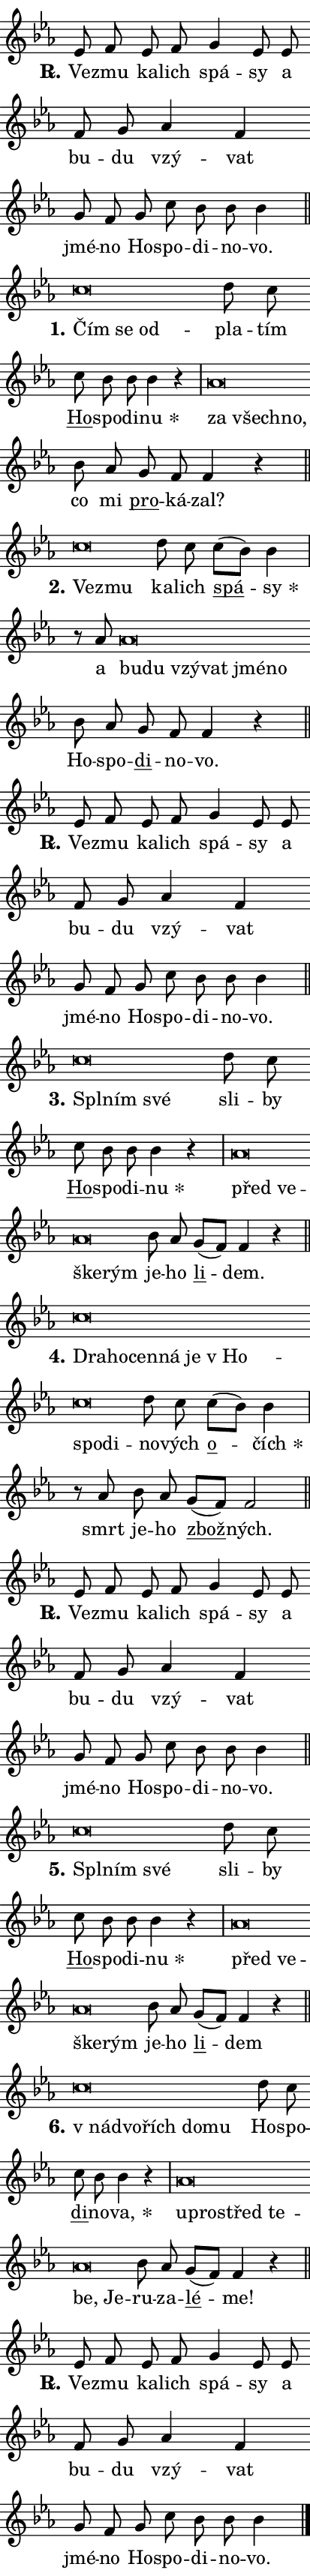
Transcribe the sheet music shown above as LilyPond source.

\version "2.24.0"
\header { tagline = "" }
\paper {
  indent = 0\cm
  top-margin = 0\cm
  right-margin = 0\cm
  bottom-margin = 0\cm
  left-margin = 0\cm
  paper-width = 7\cm
  page-breaking = #ly:one-page-breaking
  system-system-spacing.basic-distance = #11
  score-system-spacing.basic-distance = #11
  ragged-last = ##f
}


%% Author: Thomas Morley
%% https://lists.gnu.org/archive/html/lilypond-user/2020-05/msg00002.html
#(define (line-position grob)
"Returns position of @var[grob} in current system:
   @code{'start}, if at first time-step
   @code{'end}, if at last time-step
   @code{'middle} otherwise
"
  (let* ((col (ly:item-get-column grob))
         (ln (ly:grob-object col 'left-neighbor))
         (rn (ly:grob-object col 'right-neighbor))
         (col-to-check-left (if (ly:grob? ln) ln col))
         (col-to-check-right (if (ly:grob? rn) rn col))
         (break-dir-left
           (and
             (ly:grob-property col-to-check-left 'non-musical #f)
             (ly:item-break-dir col-to-check-left)))
         (break-dir-right
           (and
             (ly:grob-property col-to-check-right 'non-musical #f)
             (ly:item-break-dir col-to-check-right))))
        (cond ((eqv? 1 break-dir-left) 'start)
              ((eqv? -1 break-dir-right) 'end)
              (else 'middle))))

#(define (tranparent-at-line-position vctor)
  (lambda (grob)
  "Relying on @code{line-position} select the relevant enry from @var{vctor}.
Used to determine transparency,"
    (case (line-position grob)
      ((end) (not (vector-ref vctor 0)))
      ((middle) (not (vector-ref vctor 1)))
      ((start) (not (vector-ref vctor 2))))))

noteHeadBreakVisibility =
#(define-music-function (break-visibility)(vector?)
"Makes @code{NoteHead}s transparent relying on @var{break-visibility}"
#{
  \override NoteHead.transparent =
    #(tranparent-at-line-position break-visibility)
#})

#(define delete-ledgers-for-transparent-note-heads
  (lambda (grob)
    "Reads whether a @code{NoteHead} is transparent.
If so this @code{NoteHead} is removed from @code{'note-heads} from
@var{grob}, which is supposed to be @code{LedgerLineSpanner}.
As a result ledgers are not printed for this @code{NoteHead}"
    (let* ((nhds-array (ly:grob-object grob 'note-heads))
           (nhds-list
             (if (ly:grob-array? nhds-array)
                 (ly:grob-array->list nhds-array)
                 '()))
           ;; Relies on the transparent-property being done before
           ;; Staff.LedgerLineSpanner.after-line-breaking is executed.
           ;; This is fragile ...
           (to-keep
             (remove
               (lambda (nhd)
                 (ly:grob-property nhd 'transparent #f))
               nhds-list)))
      ;; TODO find a better method to iterate over grob-arrays, similiar
      ;; to filter/remove etc for lists
      ;; For now rebuilt from scratch
      (set! (ly:grob-object grob 'note-heads)  '())
      (for-each
        (lambda (nhd)
          (ly:pointer-group-interface::add-grob grob 'note-heads nhd))
        to-keep))))

hideNotes = {
  \noteHeadBreakVisibility #begin-of-line-visible
}
unHideNotes = {
  \noteHeadBreakVisibility #all-visible
}

% work-around for resetting accidentals
% https://lilypond.org/doc/v2.23/Documentation/notation/displaying-rhythms#unmetered-music
cadenzaMeasure = {
  \cadenzaOff
  \partial 1024 s1024
  \cadenzaOn
}

#(define-markup-command (accent layout props text) (markup?)
  "Underline accented syllable"
  (interpret-markup layout props
    #{\markup \override #'(offset . 4.3) \underline { #text }#}))

responsum = \markup \concat {
  "R" \hspace #-1.05 \path #0.1 #'((moveto 0 0.07) (lineto 0.9 0.8)) \hspace #0.05 "."
}

\layout {
    \context {
        \Staff
        \remove "Time_signature_engraver"
        \override LedgerLineSpanner.after-line-breaking = #delete-ledgers-for-transparent-note-heads
    }
    \context {
        \Voice {
            \override NoteHead.output-attributes = #'((class . "notehead"))
            \override Hairpin.height = #0.55
        }
    }
    \context {
        \Lyrics {
            \override StanzaNumber.output-attributes = #'((class . "stanzanumber"))
            \override LyricSpace.minimum-distance = #0.9
            \override LyricText.font-name = #"TeX Gyre Schola"
            \override LyricText.font-size = 1
            \override StanzaNumber.font-name = #"TeX Gyre Schola Bold"
            \override StanzaNumber.font-size = 1
        }
    }
}

% magnetic-lyrics.ily
%
%   written by
%     Jean Abou Samra <jean@abou-samra.fr>
%     Werner Lemberg <wl@gnu.org>
%
%   adapted by
%     Jiri Hon <jiri.hon@gmail.com>
%
% Version 2022-Apr-15

% https://www.mail-archive.com/lilypond-user@gnu.org/msg149350.html

#(define (Left_hyphen_pointer_engraver context)
   "Collect syllable-hyphen-syllable occurrences in lyrics and store
them in properties.  This engraver only looks to the left.  For
example, if the lyrics input is @code{foo -- bar}, it does the
following.

@itemize @bullet
@item
Set the @code{text} property of the @code{LyricHyphen} grob between
@q{foo} and @q{bar} to @code{foo}.

@item
Set the @code{left-hyphen} property of the @code{LyricText} grob with
text @q{foo} to the @code{LyricHyphen} grob between @q{foo} and
@q{bar}.
@end itemize

Use this auxiliary engraver in combination with the
@code{lyric-@/text::@/apply-@/magnetic-@/offset!} hook."
   (let ((hyphen #f)
         (text #f))
     (make-engraver
      (acknowledgers
       ((lyric-syllable-interface engraver grob source-engraver)
        (set! text grob)))
      (end-acknowledgers
       ((lyric-hyphen-interface engraver grob source-engraver)
        ;(when (not (grob::has-interface grob 'lyric-space-interface))
          (set! hyphen grob)));)
      ((stop-translation-timestep engraver)
       (when (and text hyphen)
         (ly:grob-set-object! text 'left-hyphen hyphen))
       (set! text #f)
       (set! hyphen #f)))))

#(define (lyric-text::apply-magnetic-offset! grob)
   "If the space between two syllables is less than the value in
property @code{LyricText@/.details@/.squash-threshold}, move the right
syllable to the left so that it gets concatenated with the left
syllable.

Use this function as a hook for
@code{LyricText@/.after-@/line-@/breaking} if the
@code{Left_@/hyphen_@/pointer_@/engraver} is active."
   (let ((hyphen (ly:grob-object grob 'left-hyphen #f)))
     (when hyphen
       (let ((left-text (ly:spanner-bound hyphen LEFT)))
         (when (grob::has-interface left-text 'lyric-syllable-interface)
           (let* ((common (ly:grob-common-refpoint grob left-text X))
                  (this-x-ext (ly:grob-extent grob common X))
                  (left-x-ext
                   (begin
                     ;; Trigger magnetism for left-text.
                     (ly:grob-property left-text 'after-line-breaking)
                     (ly:grob-extent left-text common X)))
                  ;; `delta` is the gap width between two syllables.
                  (delta (- (interval-start this-x-ext)
                            (interval-end left-x-ext)))
                  (details (ly:grob-property grob 'details))
                  (threshold (assoc-get 'squash-threshold details 0.2)))
             (when (< delta threshold)
               (let* (;; We have to manipulate the input text so that
                      ;; ligatures crossing syllable boundaries are not
                      ;; disabled.  For languages based on the Latin
                      ;; script this is essentially a beautification.
                      ;; However, for non-Western scripts it can be a
                      ;; necessity.
                      (lt (ly:grob-property left-text 'text))
                      (rt (ly:grob-property grob 'text))
                      (is-space (grob::has-interface hyphen 'lyric-space-interface))
                      (space (if is-space " " ""))
                      (space-markup (grob-interpret-markup grob " "))
                      (space-size (interval-length (ly:stencil-extent space-markup X)))
                      (extra-delta (if is-space space-size 0))
                      ;; Append new syllable.
                      (ltrt-space (if (and (string? lt) (string? rt))
                                (string-append lt space rt)
                                (make-concat-markup (list lt space rt))))
                      ;; Right-align `ltrt` to the right side.
                      (ltrt-space-markup (grob-interpret-markup
                               grob
                               (make-translate-markup
                                (cons (interval-length this-x-ext) 0)
                                (make-right-align-markup ltrt-space)))))
                 (begin
                   ;; Don't print `left-text`.
                   (ly:grob-set-property! left-text 'stencil #f)
                   ;; Set text and stencil (which holds all collected
                   ;; syllables so far) and shift it to the left.
                   (ly:grob-set-property! grob 'text ltrt-space)
                   (ly:grob-set-property! grob 'stencil ltrt-space-markup)
                   (ly:grob-translate-axis! grob (- (- delta extra-delta)) X))))))))))


#(define (lyric-hyphen::displace-bounds-first grob)
   ;; Make very sure this callback isn't triggered too early.
   (let ((left (ly:spanner-bound grob LEFT))
         (right (ly:spanner-bound grob RIGHT)))
     (ly:grob-property left 'after-line-breaking)
     (ly:grob-property right 'after-line-breaking)
     (ly:lyric-hyphen::print grob)))

squashThreshold = #0.4

\layout {
  \context {
    \Lyrics
    \consists #Left_hyphen_pointer_engraver
    \override LyricText.after-line-breaking =
      #lyric-text::apply-magnetic-offset!
    \override LyricHyphen.stencil = #lyric-hyphen::displace-bounds-first
    \override LyricText.details.squash-threshold = \squashThreshold
    \override LyricHyphen.minimum-distance = 0
    \override LyricHyphen.minimum-length = \squashThreshold
  }
}

squash = \override LyricText.details.squash-threshold = 9999
unSquash = \override LyricText.details.squash-threshold = \squashThreshold

left = \override LyricText.self-alignment-X = #LEFT
unLeft = \revert LyricText.self-alignment-X

starOffset = #(lambda (grob) 
                (let ((x_offset (ly:self-alignment-interface::aligned-on-x-parent grob)))
                  (if (= x_offset 0) 0 (+ x_offset 1.2))))

star = #(define-music-function (syllable)(string?)
"Append star separator at the end of a syllable"
#{
  \once \override LyricText.X-offset = #starOffset
  \lyricmode { \markup {
    #syllable
    \override #'((font-name . "TeX Gyre Schola Bold")) \hspace #0.2 \lower #0.65 \larger "*"
  } }
#})

starAccent = #(define-music-function (syllable)(string?)
"Append star separator at the end of a syllable and make accent"
#{
  \once \override LyricText.X-offset = #starOffset
  \lyricmode { \markup {
    \accent #syllable
    \override #'((font-name . "TeX Gyre Schola Bold")) \hspace #0.2 \lower #0.65 \larger "*"
  } }
#})

breath = #(define-music-function (syllable)(string?)
"Append breathing indicator at the end of a syllable"
#{
  \lyricmode { \markup { #syllable "+" } }
#})

optionalBreath = #(define-music-function (syllable)(string?)
"Append optional breathing indicator at the end of a syllable"
#{
  \lyricmode { \markup { #syllable "(+)" } }
#})


\score {
    <<
        \new Voice = "melody" { \cadenzaOn \key es \major \relative { es'8 f es f g4 es8 es \bar "" f g \bar "" as4 f \bar "" g8 f g c bes bes bes4 \cadenzaMeasure \bar "||" \break } }
        \new Lyrics \lyricsto "melody" { \lyricmode { \set stanza = \responsum
Ve -- zmu ka -- lich spá -- sy a bu -- du vzý -- vat jmé -- no Ho -- spo -- di -- no -- vo. } }
    >>
    \layout {}
}

\score {
    <<
        \new Voice = "melody" { \cadenzaOn \key es \major \relative { c''\breve*1/16 \hideNotes \breve*1/16 \breve*1/16 \bar "" \unHideNotes d8 c \bar "" c bes bes bes4 r \cadenzaMeasure \bar "|" as\breve*1/16 \hideNotes \breve*1/16 \breve*1/16 \bar "" \unHideNotes bes8 as \bar "" g f f4 r \cadenzaMeasure \bar "||" \break } }
        \new Lyrics \lyricsto "melody" { \lyricmode { \set stanza = "1."
\left Čím \squash se od -- \unLeft \unSquash pla -- tím \markup \accent Ho -- spo -- di -- \star nu \left za \squash všech -- no, \unLeft \unSquash co mi \markup \accent pro -- ká -- zal? } }
    >>
    \layout {}
}

\score {
    <<
        \new Voice = "melody" { \cadenzaOn \key es \major \relative { c''\breve*1/16 \hideNotes \breve*1/16 \bar "" \unHideNotes d8 c \bar "" c[( bes)] bes4 \cadenzaMeasure \bar "|" r8 as8 as\breve*1/16 \hideNotes \breve*1/16 \bar "" \breve*1/16 \bar "" \breve*1/16 \bar "" \breve*1/16 \breve*1/16 \bar "" \unHideNotes bes8 as \bar "" g f f4 r \cadenzaMeasure \bar "||" \break } }
        \new Lyrics \lyricsto "melody" { \lyricmode { \set stanza = "2."
\left Ve -- \squash zmu \unLeft \unSquash ka -- lich \markup \accent spá -- \star sy a \left bu -- \squash du vzý -- vat jmé -- no \unLeft \unSquash Ho -- spo -- \markup \accent di -- no -- vo. } }
    >>
    \layout {}
}

\score {
    <<
        \new Voice = "melody" { \cadenzaOn \key es \major \relative { es'8 f es f g4 es8 es \bar "" f g \bar "" as4 f \bar "" g8 f g c bes bes bes4 \cadenzaMeasure \bar "||" \break } }
        \new Lyrics \lyricsto "melody" { \lyricmode { \set stanza = \responsum
Ve -- zmu ka -- lich spá -- sy a bu -- du vzý -- vat jmé -- no Ho -- spo -- di -- no -- vo. } }
    >>
    \layout {}
}

\score {
    <<
        \new Voice = "melody" { \cadenzaOn \key es \major \relative { c''\breve*1/16 \hideNotes \breve*1/16 \breve*1/16 \bar "" \unHideNotes d8 c \bar "" c bes bes bes4 r \cadenzaMeasure \bar "|" as\breve*1/16 \hideNotes \breve*1/16 \bar "" \breve*1/16 \breve*1/16 \bar "" \unHideNotes bes8 as \bar "" g[( f)] f4 r \cadenzaMeasure \bar "||" \break } }
        \new Lyrics \lyricsto "melody" { \lyricmode { \set stanza = "3."
\left Spl -- \squash ním své \unLeft \unSquash sli -- by \markup \accent Ho -- spo -- di -- \star nu \left před \squash ve -- ške -- rým \unLeft \unSquash je -- ho \markup \accent li -- dem. } }
    >>
    \layout {}
}

\score {
    <<
        \new Voice = "melody" { \cadenzaOn \key es \major \relative { c''\breve*1/16 \hideNotes \breve*1/16 \bar "" \breve*1/16 \bar "" \breve*1/16 \bar "" \breve*1/16 \bar "" \breve*1/16 \bar "" \breve*1/16 \breve*1/16 \bar "" \unHideNotes d8 c \bar "" c[( bes)] bes4 \cadenzaMeasure \bar "|" r8 as8 bes8 as \bar "" g[( f)] f2 \cadenzaMeasure \bar "||" \break } }
        \new Lyrics \lyricsto "melody" { \lyricmode { \set stanza = "4."
\left Dra -- \squash ho -- cen -- ná je "v Ho" -- spo -- di -- \unLeft \unSquash no -- vých \markup \accent o -- \star čích smrt je -- ho \markup \accent zbož -- ných. } }
    >>
    \layout {}
}

\score {
    <<
        \new Voice = "melody" { \cadenzaOn \key es \major \relative { es'8 f es f g4 es8 es \bar "" f g \bar "" as4 f \bar "" g8 f g c bes bes bes4 \cadenzaMeasure \bar "||" \break } }
        \new Lyrics \lyricsto "melody" { \lyricmode { \set stanza = \responsum
Ve -- zmu ka -- lich spá -- sy a bu -- du vzý -- vat jmé -- no Ho -- spo -- di -- no -- vo. } }
    >>
    \layout {}
}

\score {
    <<
        \new Voice = "melody" { \cadenzaOn \key es \major \relative { c''\breve*1/16 \hideNotes \breve*1/16 \breve*1/16 \bar "" \unHideNotes d8 c \bar "" c bes bes bes4 r \cadenzaMeasure \bar "|" as\breve*1/16 \hideNotes \breve*1/16 \bar "" \breve*1/16 \breve*1/16 \bar "" \unHideNotes bes8 as \bar "" g[( f)] f4 r \cadenzaMeasure \bar "||" \break } }
        \new Lyrics \lyricsto "melody" { \lyricmode { \set stanza = "5."
\left Spl -- \squash ním své \unLeft \unSquash sli -- by \markup \accent Ho -- spo -- di -- \star nu \left před \squash ve -- ške -- rým \unLeft \unSquash je -- ho \markup \accent li -- dem } }
    >>
    \layout {}
}

\score {
    <<
        \new Voice = "melody" { \cadenzaOn \key es \major \relative { c''\breve*1/16 \hideNotes \breve*1/16 \bar "" \breve*1/16 \bar "" \breve*1/16 \breve*1/16 \bar "" \unHideNotes d8 c \bar "" c bes bes4 r \cadenzaMeasure \bar "|" as\breve*1/16 \hideNotes \breve*1/16 \bar "" \breve*1/16 \bar "" \breve*1/16 \bar "" \breve*1/16 \breve*1/16 \bar "" \unHideNotes bes8 as \bar "" g[( f)] f4 r \cadenzaMeasure \bar "||" \break } }
        \new Lyrics \lyricsto "melody" { \lyricmode { \set stanza = "6."
\left "v ná" -- \squash dvo -- řích do -- mu \unLeft \unSquash Ho -- spo -- \markup \accent di -- no -- \star va, \left u -- \squash pro -- střed te -- be, Je -- \unLeft \unSquash ru -- za -- \markup \accent lé -- me! } }
    >>
    \layout {}
}

\score {
    <<
        \new Voice = "melody" { \cadenzaOn \key es \major \relative { es'8 f es f g4 es8 es \bar "" f g \bar "" as4 f \bar "" g8 f g c bes bes bes4 \cadenzaMeasure \bar "||" \break } \bar "|." }
        \new Lyrics \lyricsto "melody" { \lyricmode { \set stanza = \responsum
Ve -- zmu ka -- lich spá -- sy a bu -- du vzý -- vat jmé -- no Ho -- spo -- di -- no -- vo. } }
    >>
    \layout {}
}
